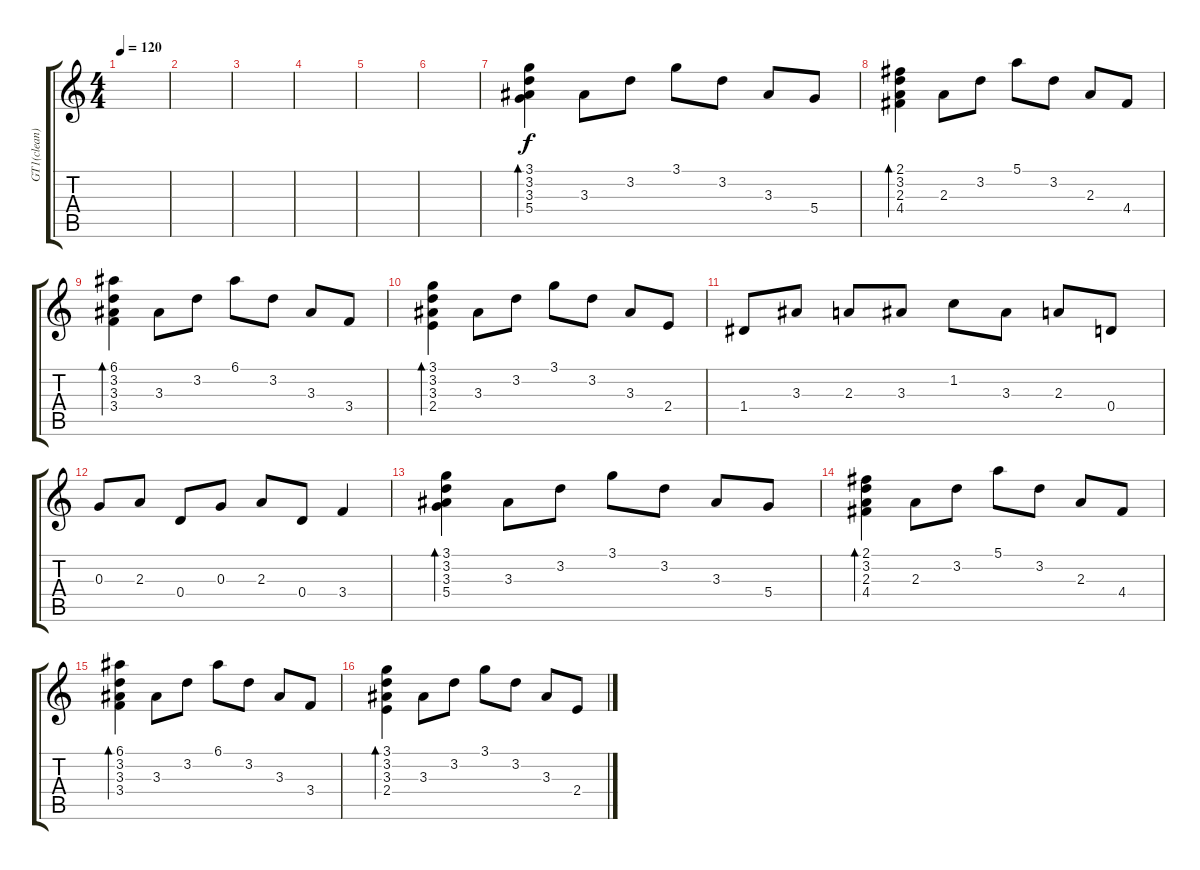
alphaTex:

\track ("GT1(clean)" "GT1(clean)") {instrument acousticguitarnylon}
\staff {score tabs}
\tuning (E4 B3 G3 D3 A2 E2) {hide}
\ts (4 4)
\tempo 120
\clef g2
\ks c
|
|
|
|
|
|
(3.1 3.2 3.3 5.4).4{bd 240} 3.3.8 3.2.8 3.1.8 3.2.8 3.3.8 5.4.8 |
(2.1 3.2 2.3 4.4).4{bd 240} 2.3.8 3.2.8 5.1.8 3.2.8 2.3.8 4.4.8 |
(6.1 3.2 3.3 3.4).4{bd 240} 3.3.8 3.2.8 6.1.8 3.2.8 3.3.8 3.4.8 |
(3.1 3.2 3.3 2.4).4{bd 240} 3.3.8 3.2.8 3.1.8 3.2.8 3.3.8 2.4.8 |
1.4.8 3.3.8 2.3.8 3.3.8 1.2.8 3.3.8 2.3.8 0.4.8 |
0.3.8 2.3.8 0.4.8 0.3.8 2.3.8 0.4.8 3.4.4 |
(3.1 3.2 3.3 5.4).4{bd 240} 3.3.8 3.2.8 3.1.8 3.2.8 3.3.8 5.4.8 |
(2.1 3.2 2.3 4.4).4{bd 240} 2.3.8 3.2.8 5.1.8 3.2.8 2.3.8 4.4.8 |
(6.1 3.2 3.3 3.4).4{bd 240} 3.3.8 3.2.8 6.1.8 3.2.8 3.3.8 3.4.8 |
(3.1 3.2 3.3 2.4).4{bd 240} 3.3.8 3.2.8 3.1.8 3.2.8 3.3.8 2.4.8
